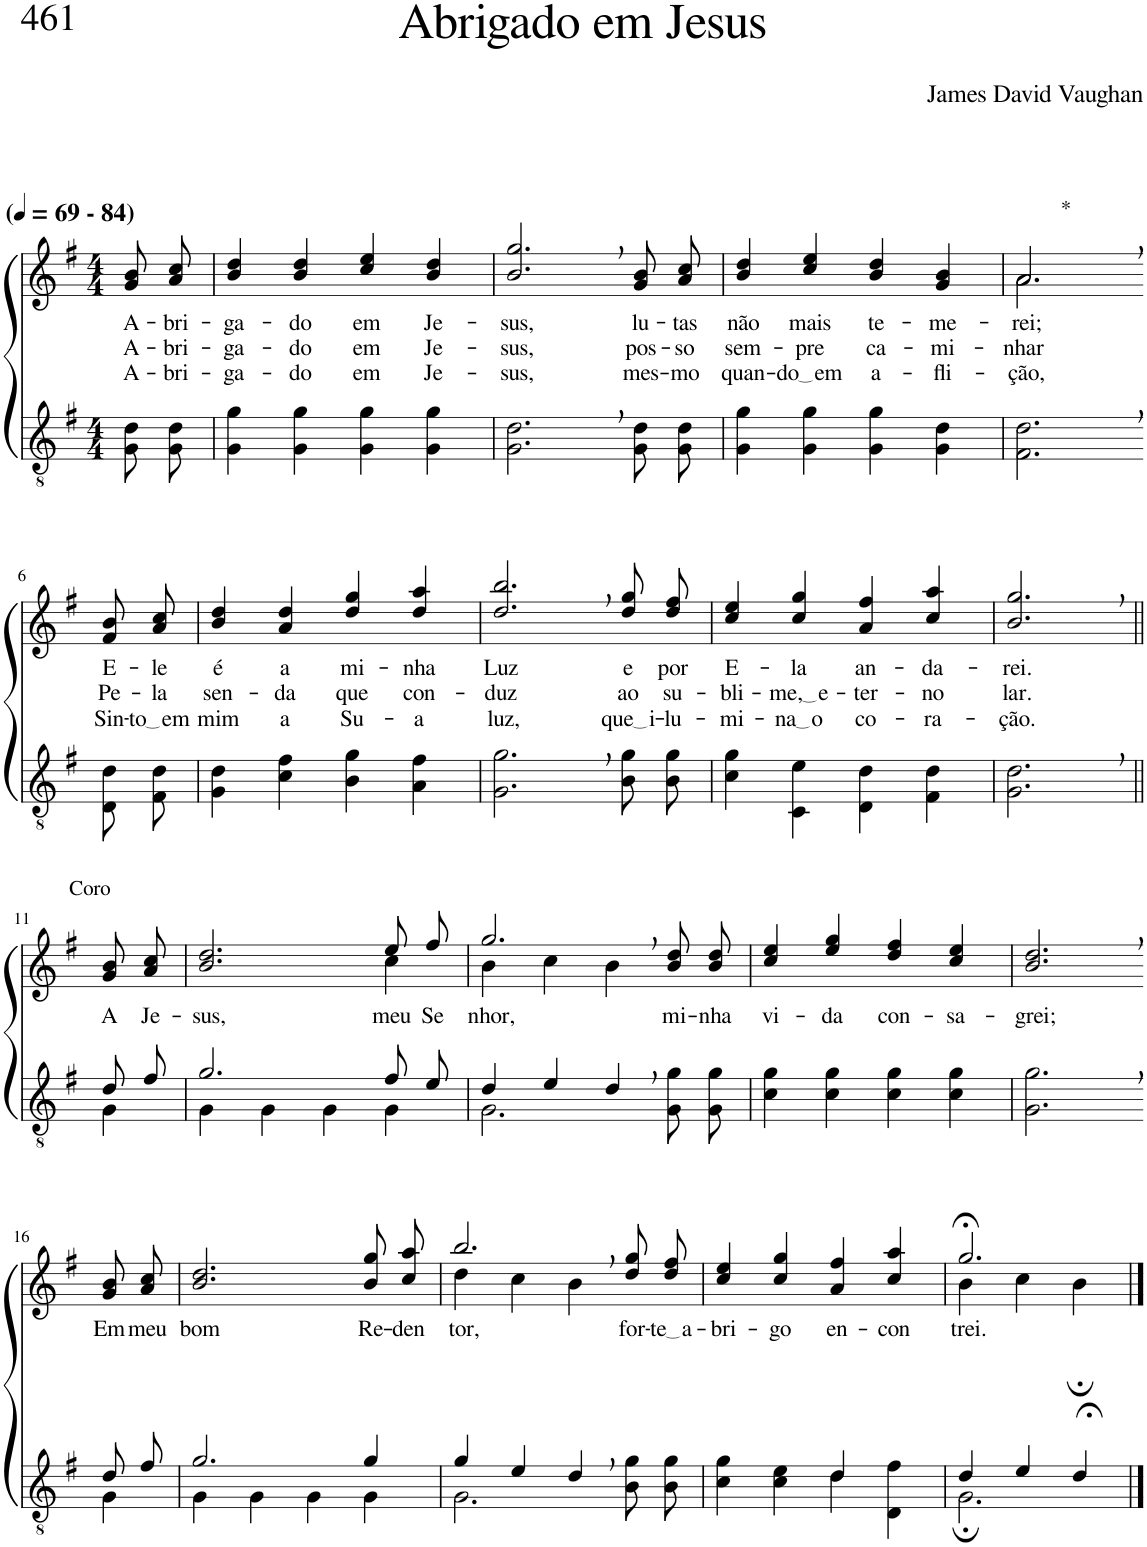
**kern	**kern	**text	**text	**text
*part2	*part1	*part1	*part1	*part1
*staff2	*staff1	*staff1	*staff1	*staff1
*I"Parte III e IV	*I"Parte I e II	*	*	*
*clefGv2	*clefG2	*	*	*
*Trd4c7	*Trd4c7	*	*	*
*k[f#]	*k[f#]	*	*	*
*M4/4	*M4/4	*	*	*
*MM69	*MM69	*	*	*
=1	=1	=1	=1	=1
!	!LO:TX:a:B:t=(	!	!	!
!	!LO:TX:a:B:t=- 84)	!	!	!
!	!	!LO:LY:b	!LO:LY:b	!LO:LY:b
8G\ 8d\L	8g/ 8b/L	A-	A-	A-
!	!	!LO:LY:b	!LO:LY:b	!LO:LY:b
8G\ 8d\J	8a/ 8cc/J	-bri-	-bri-	-bri-
=2	=2	=2	=2	=2
!	!	!LO:LY:b	!LO:LY:b	!LO:LY:b
4G\ 4g\	4b/ 4dd/	-ga-	-ga-	-ga-
!	!	!LO:LY:b	!LO:LY:b	!LO:LY:b
4G\ 4g\	4b/ 4dd/	-do	-do	-do
!	!	!LO:LY:b	!LO:LY:b	!LO:LY:b
4G\ 4g\	4cc/ 4ee/	em	em	em
!	!	!LO:LY:b	!LO:LY:b	!LO:LY:b
4G\ 4g\	4b/ 4dd/	Je-	Je-	Je-
=3	=3	=3	=3	=3
!	!	!LO:LY:b	!LO:LY:b	!LO:LY:b
2.G\, 2.d\,	2.b/, 2.gg/,	-sus,	-sus,	-sus,
!	!	!LO:LY:b	!LO:LY:b	!LO:LY:b
8G\ 8d\L	8g/ 8b/L	lu-	pos-	mes-
!	!	!LO:LY:b	!LO:LY:b	!LO:LY:b
8G\ 8d\J	8a/ 8cc/J	-tas	-so	-mo
=4	=4	=4	=4	=4
!	!	!LO:LY:b	!LO:LY:b	!LO:LY:b
4G\ 4g\	4b/ 4dd/	não	sem-	quan-
!	!	!LO:LY:b	!LO:LY:b	!LO:LY:b
4G\ 4g\	4cc/ 4ee/	mais	-pre	do em
!	!	!LO:LY:b	!LO:LY:b	!LO:LY:b
4G\ 4g\	4b/ 4dd/	te-	ca-	a-
!	!	!LO:LY:b	!LO:LY:b	!LO:LY:b
4G\ 4d\	4g/ 4b/	-me-	-mi-	-fli-
=5	=5	=5	=5	=5
!	!LO:TX:a:t=*	!	!	!
!	!	!LO:LY:b	!LO:LY:b	!LO:LY:b
*	*^	*	*	*
2.F#\, 2.d\,	2.a,\	2.a/	-rei;	-nhar	-ção,
!!LO:LB:g=z
=6-	=6-	=6-	=6-	=6-	=6-
!	!	!	!LO:LY:b	!LO:LY:b	!LO:LY:b
*	*v	*v	*	*	*
8D/ 8d/L	8f#/ 8b/L	E-	Pe-	Sin-
!	!	!LO:LY:b	!LO:LY:b	!LO:LY:b
8F#/ 8d/J	8a/ 8cc/J	-le	-la	to em
=7	=7	=7	=7	=7
!	!	!LO:LY:b	!LO:LY:b	!LO:LY:b
4G\ 4d\	4b/ 4dd/	é	sen-	mim
!	!	!LO:LY:b	!LO:LY:b	!LO:LY:b
4c\ 4f#\	4a/ 4dd/	a	-da	a
!	!	!LO:LY:b	!LO:LY:b	!LO:LY:b
4B\ 4g\	4dd/ 4gg/	mi-	que	Su-
!	!	!LO:LY:b	!LO:LY:b	!LO:LY:b
4A\ 4f#\	4dd/ 4aa/	-nha	con-	-a
=8	=8	=8	=8	=8
!	!	!LO:LY:b	!LO:LY:b	!LO:LY:b
2.G\, 2.g\,	2.dd/, 2.bb/,	Luz	-duz	luz,
!	!	!LO:LY:b	!LO:LY:b	!LO:LY:b
8B\ 8g\L	8dd\ 8gg\L	e	ao	que i
!	!	!LO:LY:b	!LO:LY:b	!LO:LY:b
8B\ 8g\J	8dd\ 8ff#\J	por	su-	-lu-
=9	=9	=9	=9	=9
!	!	!LO:LY:b	!LO:LY:b	!LO:LY:b
4c\ 4g\	4cc/ 4ee/	E-	-bli-	-mi-
!	!	!LO:LY:b	!LO:LY:b	!LO:LY:b
4C\ 4e\	4cc/ 4gg/	-la	me, e	na o
!	!	!LO:LY:b	!LO:LY:b	!LO:LY:b
4D\ 4d\	4a/ 4ff#/	an-	-ter-	co-
!	!	!LO:LY:b	!LO:LY:b	!LO:LY:b
4F#\ 4d\	4cc/ 4aa/	-da-	-no	-ra-
=10	=10	=10	=10	=10
!	!	!LO:LY:b	!LO:LY:b	!LO:LY:b
2.G\, 2.d\,	2.b/, 2.gg/,	-rei.	lar.	-ção.
!!LO:LB:g=z
=11||	=11||	=11||	=11||	=11||
*^	*	*	*	*
!	!	!LO:TX:a:t=Coro	!	!	!
!	!	!	!LO:LY:b	!	!
8d/L	4G\	8g/ 8b/L	A	.	.
!	!	!	!LO:LY:b	!	!
8f#/J	.	8a/ 8cc/J	Je-	.	.
=12	=12	=12	=12	=12	=12
!	!	!	!LO:LY:b	!	!
*	*	*^	*	*	*
2.g/	4G\	2.b/ 2.dd/	2.ryy	-sus,	.	.
.	4G\	.	.	.	.	.
.	4G\	.	.	.	.	.
!	!	!	!	!LO:LY:b	!	!
8f#/L	4G\	8ee/L	4cc\	meu	.	.
!	!	!	!	!LO:LY:b	!	!
8e/J	.	8ff#/J	.	Se-	.	.
=13	=13	=13	=13	=13	=13	=13
!	!	!	!	!LO:LY:b	!	!
4d/	2.G\	2.gg,/	4b\	-nhor,	.	.
4e/	.	.	4cc\	.	.	.
4d,/	.	.	4b\	.	.	.
!	!	!	!	!LO:LY:b	!	!
4ryy	8G\ 8g\L	8b\ 8dd\L	4ryy	mi-	.	.
!	!	!	!	!LO:LY:b	!	!
.	8G\ 8g\J	8b\ 8dd\J	.	-nha	.	.
*	*	*v	*v	*	*	*
=14	=14	=14	=14	=14	=14
!	!	!	!LO:LY:b	!	!
*v	*v	*	*	*	*
4c\ 4g\	4cc/ 4ee/	vi-	.	.
!	!	!LO:LY:b	!	!
4c\ 4g\	4ee/ 4gg/	-da	.	.
!	!	!LO:LY:b	!	!
4c\ 4g\	4dd/ 4ff#/	con-	.	.
!	!	!LO:LY:b	!	!
4c\ 4g\	4cc/ 4ee/	-sa-	.	.
=15	=15	=15	=15	=15
!	!	!LO:LY:b	!	!
2.G\, 2.g\,	2.b/, 2.dd/,	-grei;	.	.
!!LO:LB:g=z
=16-	=16-	=16-	=16-	=16-
*^	*	*	*	*
!	!	!	!LO:LY:b	!	!
8d/L	4G\	8g/ 8b/L	Em	.	.
!	!	!	!LO:LY:b	!	!
8f#/J	.	8a/ 8cc/J	meu	.	.
=17	=17	=17	=17	=17	=17
!	!	!	!LO:LY:b	!	!
2.g/	4G\	2.b/ 2.dd/	bom	.	.
.	4G\	.	.	.	.
.	4G\	.	.	.	.
!	!	!	!LO:LY:b	!	!
4g/	4G\	8b\ 8gg\L	Re-	.	.
!	!	!	!LO:LY:b	!	!
.	.	8cc\ 8aa\J	-den-	.	.
=18	=18	=18	=18	=18	=18
*	*	*^	*	*	*
!	!	!	!	!LO:LY:b	!	!
4g/	2.G\	2.bb,/	4dd\	-tor,	.	.
4e/	.	.	4cc\	.	.	.
4d,/	.	.	4b\	.	.	.
!	!	!	!	!LO:LY:b	!	!
4ryy	8B\ 8g\L	8dd\ 8gg\L	4ryy	for-	.	.
!	!	!	!	!LO:LY:b	!	!
.	8B\ 8g\J	8dd\ 8ff#\J	.	te a	.	.
*	*	*v	*v	*	*	*
=19	=19	=19	=19	=19	=19
!	!	!	!LO:LY:b	!	!
2ryy	4c\ 4g\	4cc/ 4ee/	-bri-	.	.
!	!	!	!LO:LY:b	!	!
.	4c\ 4e\	4cc/ 4gg/	-go	.	.
!	!	!	!LO:LY:b	!	!
4d/	4d\	4a/ 4ff#/	en-	.	.
!	!	!	!LO:LY:b	!	!
4ryy	4D\ 4f#\	4cc/ 4aa/	-con-	.	.
=20	=20	=20	=20	=20	=20
*	*	*^	*	*	*
!	!	!	!	!LO:LY:b	!	!
4d/	2.G;\	2.gg;</	4b\	-trei.	.	.
4e/	.	.	4cc\	.	.	.
4d;</	.	.	4b;\	.	.	.
*v	*v	*	*	*	*	*
*	*v	*v	*	*	*
==	==	==	==	==
*-	*-	*-	*-	*-
